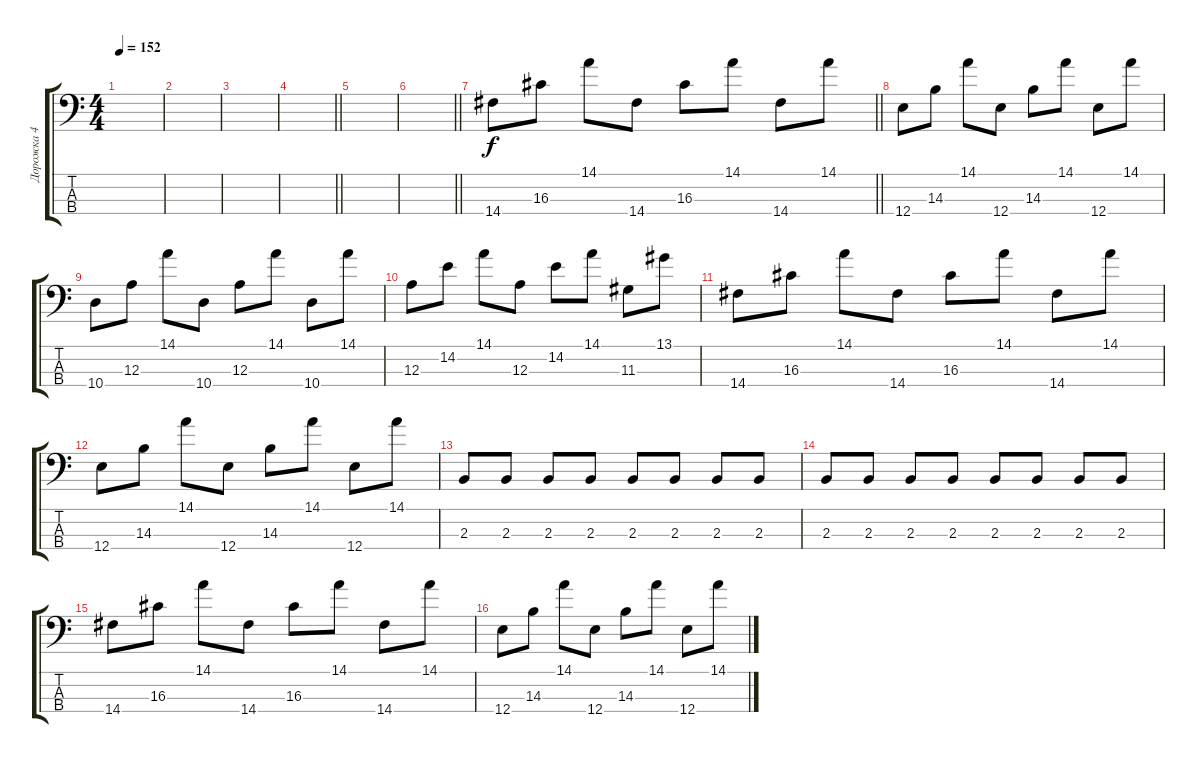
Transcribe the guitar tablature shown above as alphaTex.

\track ("Дорожка 4" "Дорожка 4") {instrument electricbassfinger}
\staff {score tabs}
\tuning (G2 D2 A1 E1) {hide}
\ts (4 4)
\tempo 152
\clef f4
\ks c
|
|
|
\barLineRight lightlight
|
|
\barLineRight lightlight
|
\barLineRight lightlight
14.4.8 16.3.8 14.1.8 14.4.8 16.3.8 14.1.8 14.4.8 14.1.8 |
12.4.8 14.3.8 14.1.8 12.4.8 14.3.8 14.1.8 12.4.8 14.1.8 |
10.4.8 12.3.8 14.1.8 10.4.8 12.3.8 14.1.8 10.4.8 14.1.8 |
12.3.8 14.2.8 14.1.8 12.3.8 14.2.8 14.1.8 11.3.8 13.1.8 |
14.4.8 16.3.8 14.1.8 14.4.8 16.3.8 14.1.8 14.4.8 14.1.8 |
12.4.8 14.3.8 14.1.8 12.4.8 14.3.8 14.1.8 12.4.8 14.1.8 |
2.3.8 2.3.8 2.3.8 2.3.8 2.3.8 2.3.8 2.3.8 2.3.8 |
2.3.8 2.3.8 2.3.8 2.3.8 2.3.8 2.3.8 2.3.8 2.3.8 |
14.4.8 16.3.8 14.1.8 14.4.8 16.3.8 14.1.8 14.4.8 14.1.8 |
12.4.8 14.3.8 14.1.8 12.4.8 14.3.8 14.1.8 12.4.8 14.1.8
